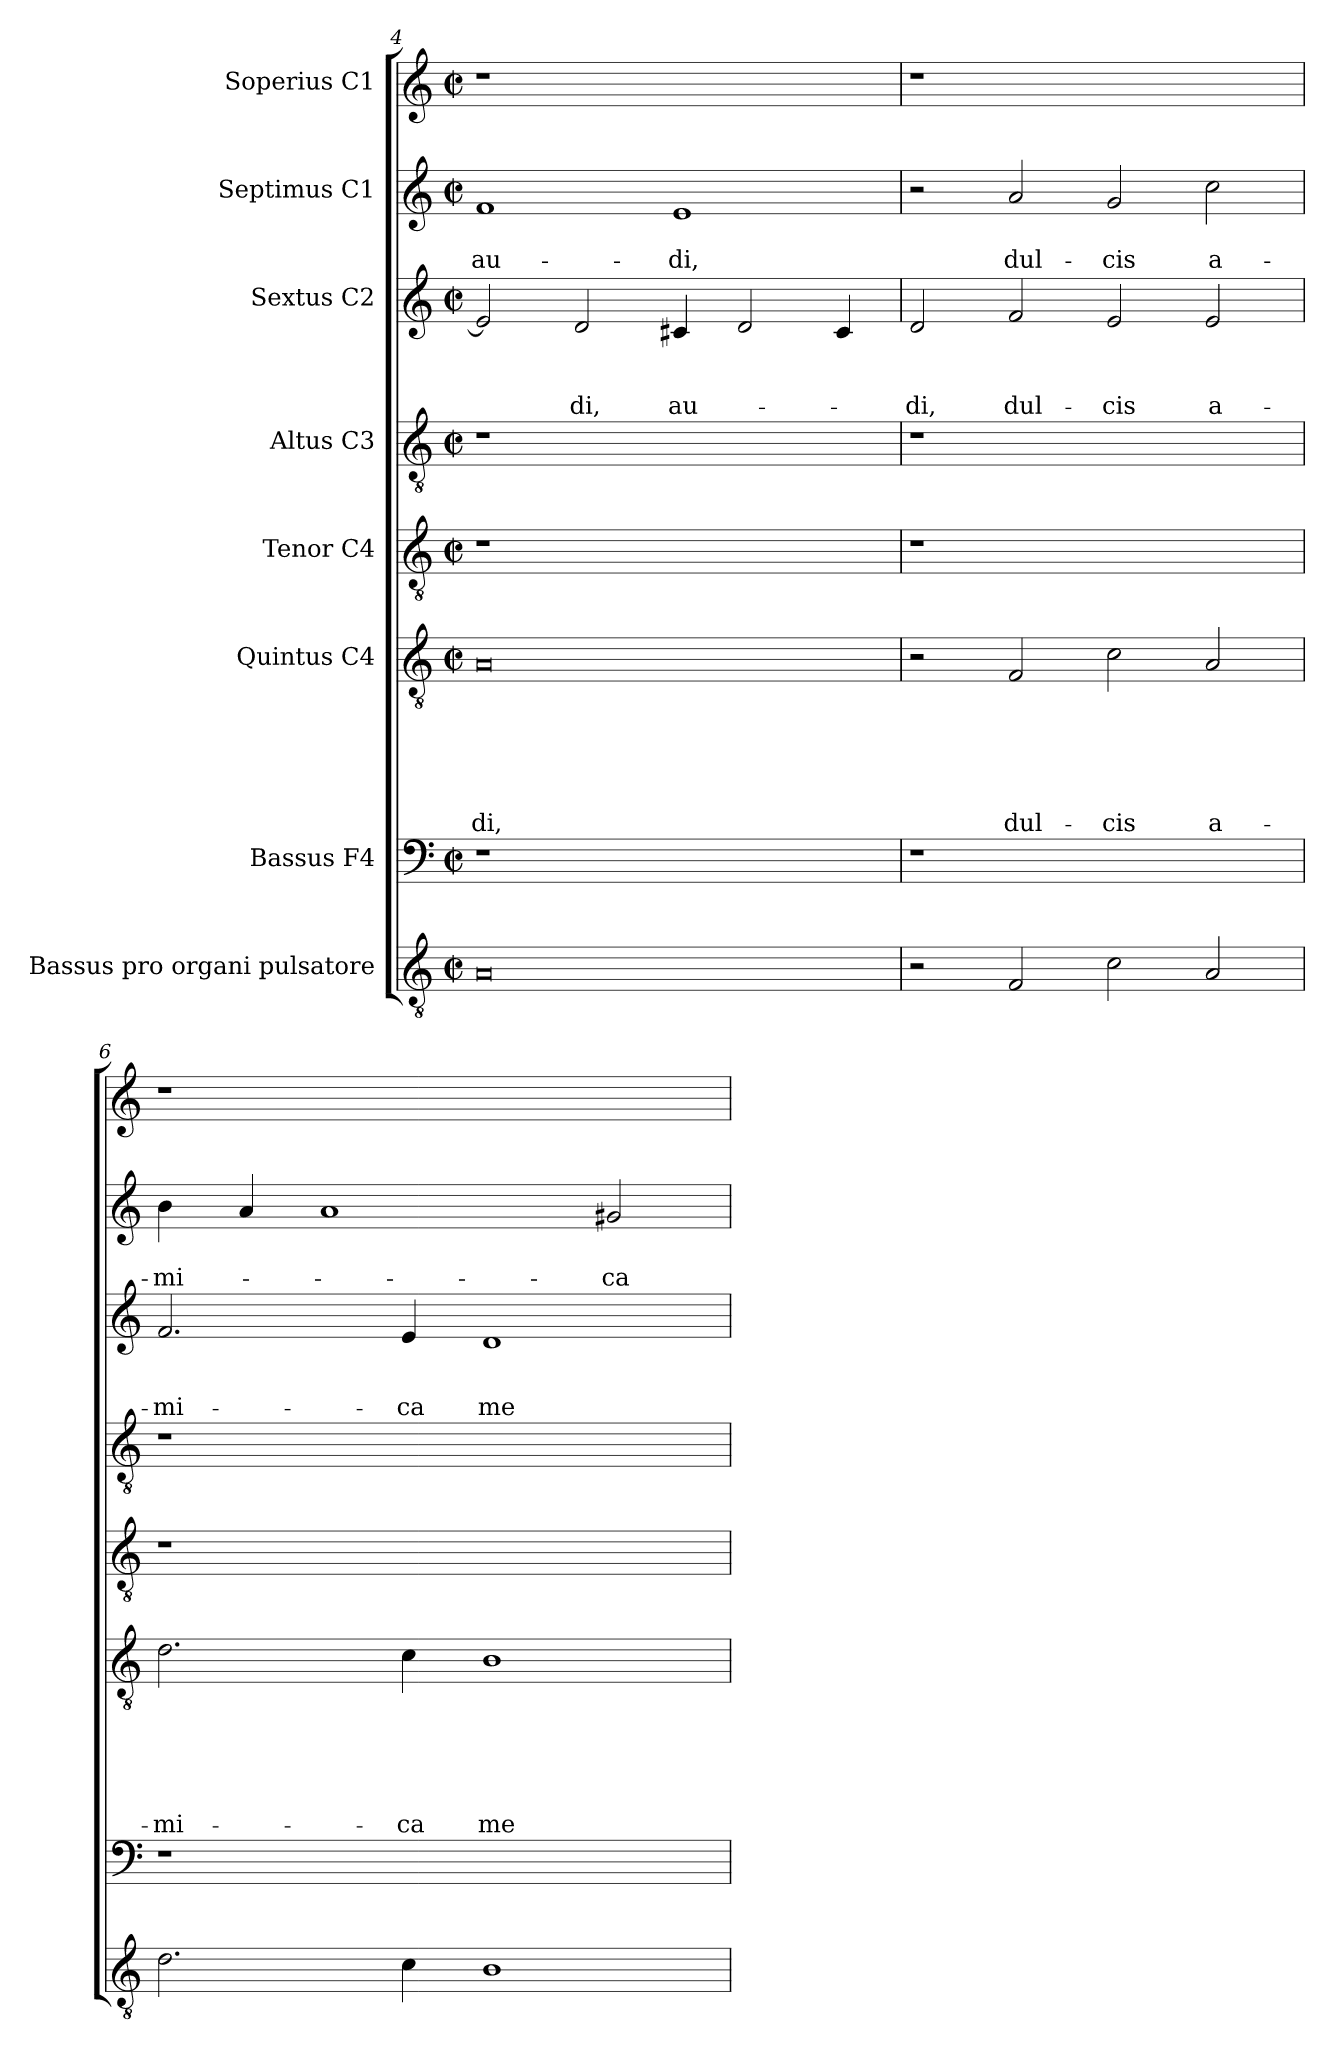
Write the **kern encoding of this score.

**kern	**kern	**kern	**text	**text	**text	**text	**text	**text	**kern	**kern	**kern	**text	**text	**text	**kern	**text	**text	**kern
*part8	*part7	*part6	*part6	*part6	*part6	*part6	*part6	*part6	*part5	*part4	*part3	*part3	*part3	*part3	*part2	*part2	*part2	*part1
*staff8	*staff7	*staff6	*staff6	*staff6	*staff6	*staff6	*staff6	*staff6	*staff5	*staff4	*staff3	*staff3	*staff3	*staff3	*staff2	*staff2	*staff2	*staff1
*I"Bassus pro organi pulsatore	*I"Bassus F4	*I"Quintus C4	*	*	*	*	*	*	*I"Tenor C4	*I"Altus C3	*I"Sextus C2	*	*	*	*I"Septimus C1	*	*	*I"Soperius C1
*clefGv2	*clefF4	*clefGv2	*	*	*	*	*	*	*clefGv2	*clefGv2	*clefG2	*	*	*	*clefG2	*	*	*clefG2
*k[]	*k[]	*k[]	*	*	*	*	*	*	*k[]	*k[]	*k[]	*	*	*	*k[]	*	*	*k[]
*C:	*C:	*C:	*	*	*	*	*	*	*C:	*C:	*C:	*	*	*	*C:	*	*	*C:
*M2/2	*M2/2	*M2/2	*	*	*	*	*	*	*M2/2	*M2/2	*M2/2	*	*	*	*M2/2	*	*	*M2/2
*met(c|)	*met(c|)	*met(c|)	*	*	*	*	*	*	*met(c|)	*met(c|)	*met(c|)	*	*	*	*met(c|)	*	*	*met(c|)
=4	=4	=4	=4	=4	=4	=4	=4	=4	=4	=4	=4	=4	=4	=4	=4	=4	=4	=4
0A	1r	0A	.	.	.	.	.	-di,	1r	1r	2e/]	.	.	.	1f	.	au-	1r
.	.	.	.	.	.	.	.	.	.	.	2d/	.	.	-di,	.	.	.	.
.	1ryy	.	.	.	.	.	.	.	1ryy	1ryy	4c#X/	.	.	au-	1e	.	-di,	1ryy
.	.	.	.	.	.	.	.	.	.	.	2d/	.	.	.	.	.	.	.
.	.	.	.	.	.	.	.	.	.	.	4c#/	.	.	.	.	.	.	.
=5	=5	=5	=5	=5	=5	=5	=5	=5	=5	=5	=5	=5	=5	=5	=5	=5	=5	=5
2r	1r	2r	.	.	.	.	.	.	1r	1r	2d/	.	.	-di,	2r	.	.	1r
2F/	.	2F/	.	.	.	.	.	dul-	.	.	2f/	.	.	dul-	2a/	.	dul-	.
2c\	1ryy	2c\	.	.	.	.	.	-cis	1ryy	1ryy	2e/	.	.	-cis	2g/	.	-cis	1ryy
2A/	.	2A/	.	.	.	.	.	a-	.	.	2e/	.	.	a-	2cc\	.	a-	.
=6	=6	=6	=6	=6	=6	=6	=6	=6	=6	=6	=6	=6	=6	=6	=6	=6	=6	=6
2.d\	1r	2.d\	.	.	.	.	.	-mi-	1r	1r	2.f/	.	.	-mi-	4b\	.	-mi-	1r
.	.	.	.	.	.	.	.	.	.	.	.	.	.	.	4a/	.	.	.
.	.	.	.	.	.	.	.	.	.	.	.	.	.	.	1a	.	.	.
4c\	.	4c\	.	.	.	.	.	-ca	.	.	4e/	.	.	-ca	.	.	.	.
1B	1ryy	1B	.	.	.	.	.	me-	1ryy	1ryy	1d	.	.	me-	.	.	.	1ryy
.	.	.	.	.	.	.	.	.	.	.	.	.	.	.	2g#X/	.	-ca	.
=	=	=	=	=	=	=	=	=	=	=	=	=	=	=	=	=	=	=
*-	*-	*-	*-	*-	*-	*-	*-	*-	*-	*-	*-	*-	*-	*-	*-	*-	*-	*-
